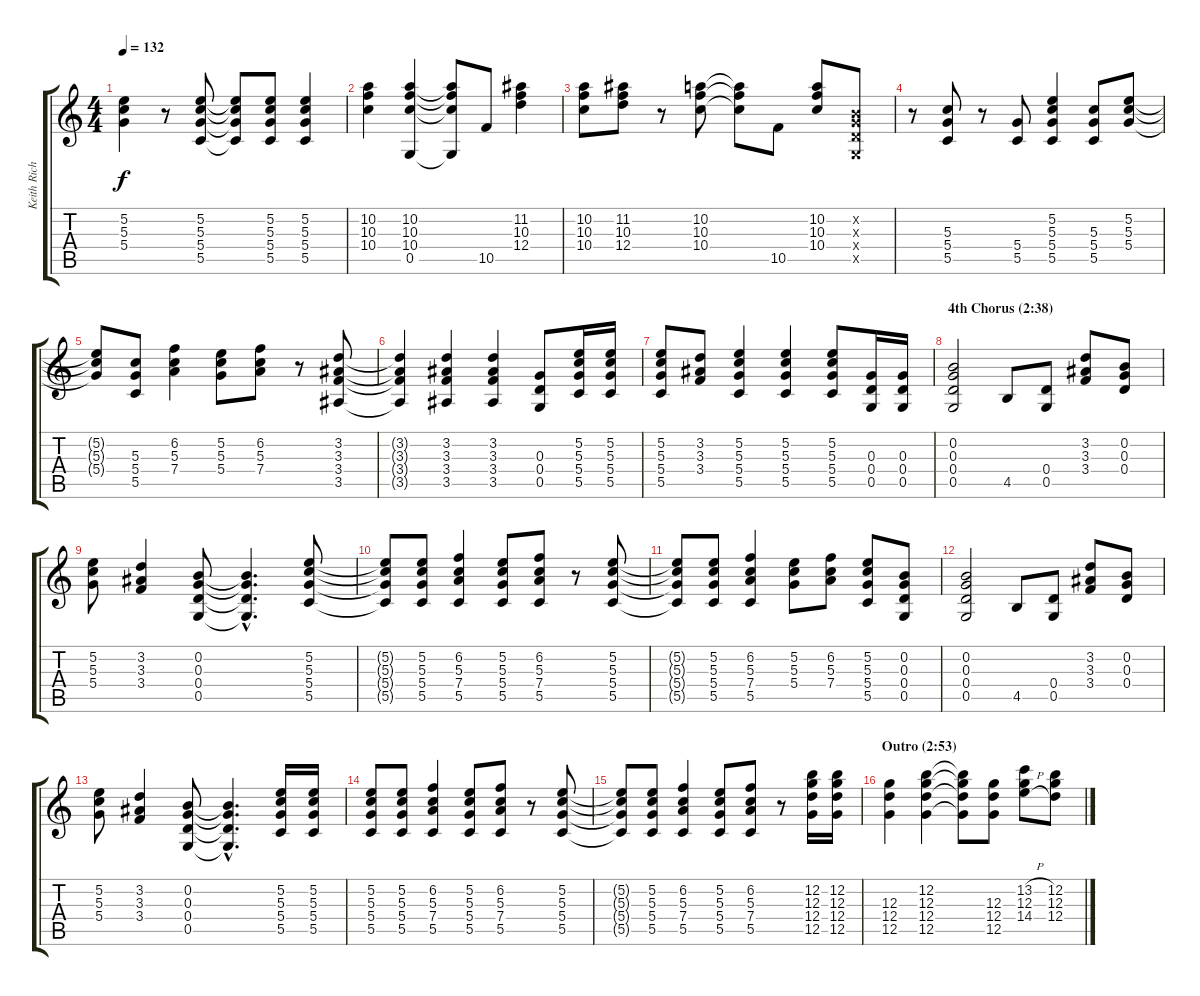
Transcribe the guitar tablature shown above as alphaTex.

\track ("Keith Richards" "Keith Rich") {instrument electricguitarclean}
\staff {score tabs}
\tuning (D4 B3 G3 D3 G2 D2) {hide}
\ts (4 4)
\tempo 132
\clef g2
\ks c
(5.2 5.3 5.4).4{dy f} r.8 (5.2 5.3 5.4 5.5).8 (5.2{t} 5.3{t} 5.4{t} 5.5{t}).8 (5.2 5.3 5.4 5.5).8 (5.2 5.3 5.4 5.5).4 |
(10.2 10.3 10.4).4 (10.2 10.3 10.4 0.5).4 (10.2{t} 10.3{t} 10.4{t} 0.5{t}).8 10.5.8 (11.2 10.3 12.4).4 |
(10.2 10.3 10.4).8 (11.2 10.3 12.4).8 r.8 (10.2 10.3 10.4).8 (10.2{t} 10.3{t} 10.4{t}).8 10.5.8 (10.2 10.3 10.4).8 (0.2{x} 0.3{x} 0.4{x} 0.5{x}).8 |
r.8 (5.3 5.4 5.5).8 r.8 (5.4 5.5).8 (5.2 5.3 5.4 5.5).4 (5.3 5.4 5.5).8 (5.2 5.3 5.4).8 |
(5.2{t} 5.3{t} 5.4{t}).8 (5.3 5.4 5.5).8 (6.2 5.3 7.4).4 (5.2 5.3 5.4).8 (6.2 5.3 7.4).8 r.8 (3.2 3.3 3.4 3.5).8 |
(3.2{t} 3.3{t} 3.4{t} 3.5{t}).4 (3.2 3.3 3.4 3.5).4 (3.2 3.3 3.4 3.5).4 (0.3 0.4 0.5).8 (5.2 5.3 5.4 5.5).16 (5.2 5.3 5.4 5.5).16 |
(5.2 5.3 5.4 5.5).8 (3.2 3.3 3.4).8 (5.2 5.3 5.4 5.5).4 (5.2 5.3 5.4 5.5).4 (5.2 5.3 5.4 5.5).8 (0.3 0.4 0.5).16 (0.3 0.4 0.5).16 |
\section ("" "4th Chorus (2:38)")
(0.2 0.3 0.4 0.5).2 4.5.8 (0.4 0.5).8 (3.2 3.3 3.4).8 (0.2 0.3 0.4).8 |
(5.2 5.3 5.4).8 (3.2 3.3 3.4).4 (0.2 0.3 0.4 0.5).8 (0.2{hac t} 0.3{hac t} 0.4{hac t} 0.5{hac t}).4{d} (5.2 5.3 5.4 5.5).8 |
(5.2{t} 5.3{t} 5.4{t} 5.5{t}).8 (5.2 5.3 5.4 5.5).8 (6.2 5.3 7.4 5.5).4 (5.2 5.3 5.4 5.5).8 (6.2 5.3 7.4 5.5).8 r.8 (5.2 5.3 5.4 5.5).8 |
(5.2{t} 5.3{t} 5.4{t} 5.5{t}).8 (5.2 5.3 5.4 5.5).8 (6.2 5.3 7.4 5.5).4 (5.2 5.3 5.4).8 (6.2 5.3 7.4).8 (5.2 5.3 5.4 5.5).8 (0.2 0.3 0.4 0.5).8 |
(0.2 0.3 0.4 0.5).2 4.5.8 (0.4 0.5).8 (3.2 3.3 3.4).8 (0.2 0.3 0.4).8 |
(5.2 5.3 5.4).8 (3.2 3.3 3.4).4 (0.2 0.3 0.4 0.5).8 (0.2{hac t} 0.3{hac t} 0.4{hac t} 0.5{hac t}).4{d} (5.2 5.3 5.4 5.5).16 (5.2 5.3 5.4 5.5).16 |
(5.2 5.3 5.4 5.5).8 (5.2 5.3 5.4 5.5).8 (6.2 5.3 7.4 5.5).4 (5.2 5.3 5.4 5.5).8 (6.2 5.3 7.4 5.5).8 r.8 (5.2 5.3 5.4 5.5).8 |
(5.2{t} 5.3{t} 5.4{t} 5.5{t}).8 (5.2 5.3 5.4 5.5).8 (6.2 5.3 7.4 5.5).4 (5.2 5.3 5.4 5.5).8 (6.2 5.3 7.4 5.5).8 r.8 (12.2 12.3 12.4 12.5).16 (12.2 12.3 12.4 12.5).16 |
\section ("" "Outro (2:53)")
(12.3 12.4 12.5).4 (12.2 12.3 12.4 12.5).4 (12.2{t} 12.3{t} 12.4{t} 12.5{t}).8 (12.3 12.4 12.5).8 (13.2{h} 12.3{h} 14.4{h}).8 (12.2 12.3 12.4).8
